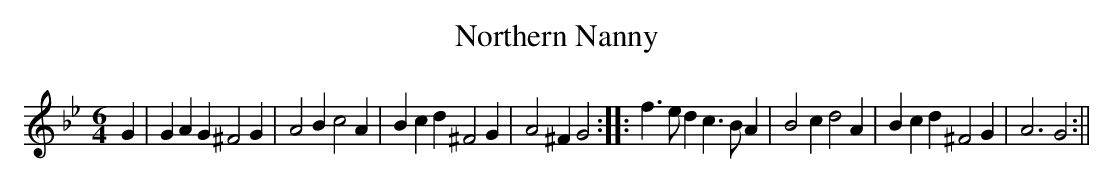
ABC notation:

X:1
T:Northern Nanny
M:6/4
L:1/4
K:G Minor
G |GAG^F2G|A2Bc2A|Bcd^F2G|A2^FG2:||:f>edc>BA|B2cd2A|Bcd^F2G|A3G2:||
